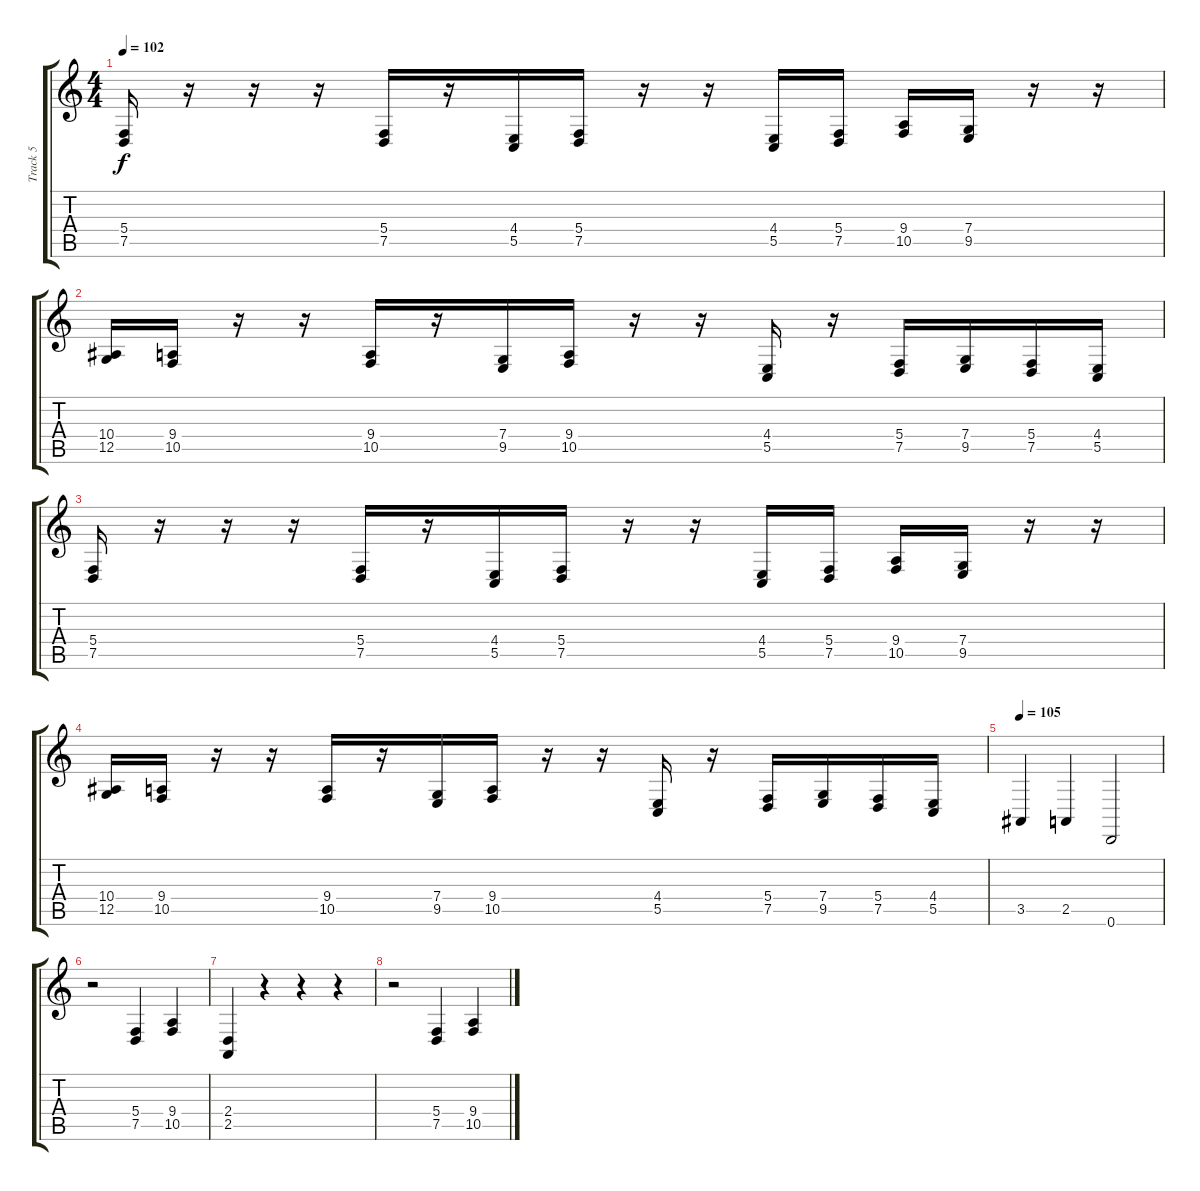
\track ("Track 5" "Track 5") {instrument lead3calliope}
\staff {score tabs}
\tuning (D4 A3 F3 C3 G2 D2) {hide}
\ts (4 4)
\tempo 102
\clef g2
\ks c
(5.4 7.5).16{dy f} r.16 r.16 r.16 (5.4 7.5).16 r.16 (4.4 5.5).16 (5.4 7.5).16 r.16 r.16 (4.4 5.5).16 (5.4 7.5).16 (9.4 10.5).16 (7.4 9.5).16 r.16 r.16 |
(10.4 12.5).16 (9.4 10.5).16 r.16 r.16 (9.4 10.5).16 r.16 (7.4 9.5).16 (9.4 10.5).16 r.16 r.16 (4.4 5.5).16 r.16 (5.4 7.5).16 (7.4 9.5).16 (5.4 7.5).16 (4.4 5.5).16 |
(5.4 7.5).16 r.16 r.16 r.16 (5.4 7.5).16 r.16 (4.4 5.5).16 (5.4 7.5).16 r.16 r.16 (4.4 5.5).16 (5.4 7.5).16 (9.4 10.5).16 (7.4 9.5).16 r.16 r.16 |
(10.4 12.5).16 (9.4 10.5).16 r.16 r.16 (9.4 10.5).16 r.16 (7.4 9.5).16 (9.4 10.5).16 r.16 r.16 (4.4 5.5).16 r.16 (5.4 7.5).16 (7.4 9.5).16 (5.4 7.5).16 (4.4 5.5).16 |
\tempo 105
3.5.4 2.5.4 0.6.2 |
r.2 (5.4 7.5).4{instrument tremolostrings} (9.4 10.5).4 |
(2.4 2.5).4 r.4 r.4 r.4 |
r.2 (5.4 7.5).4 (9.4 10.5).4
